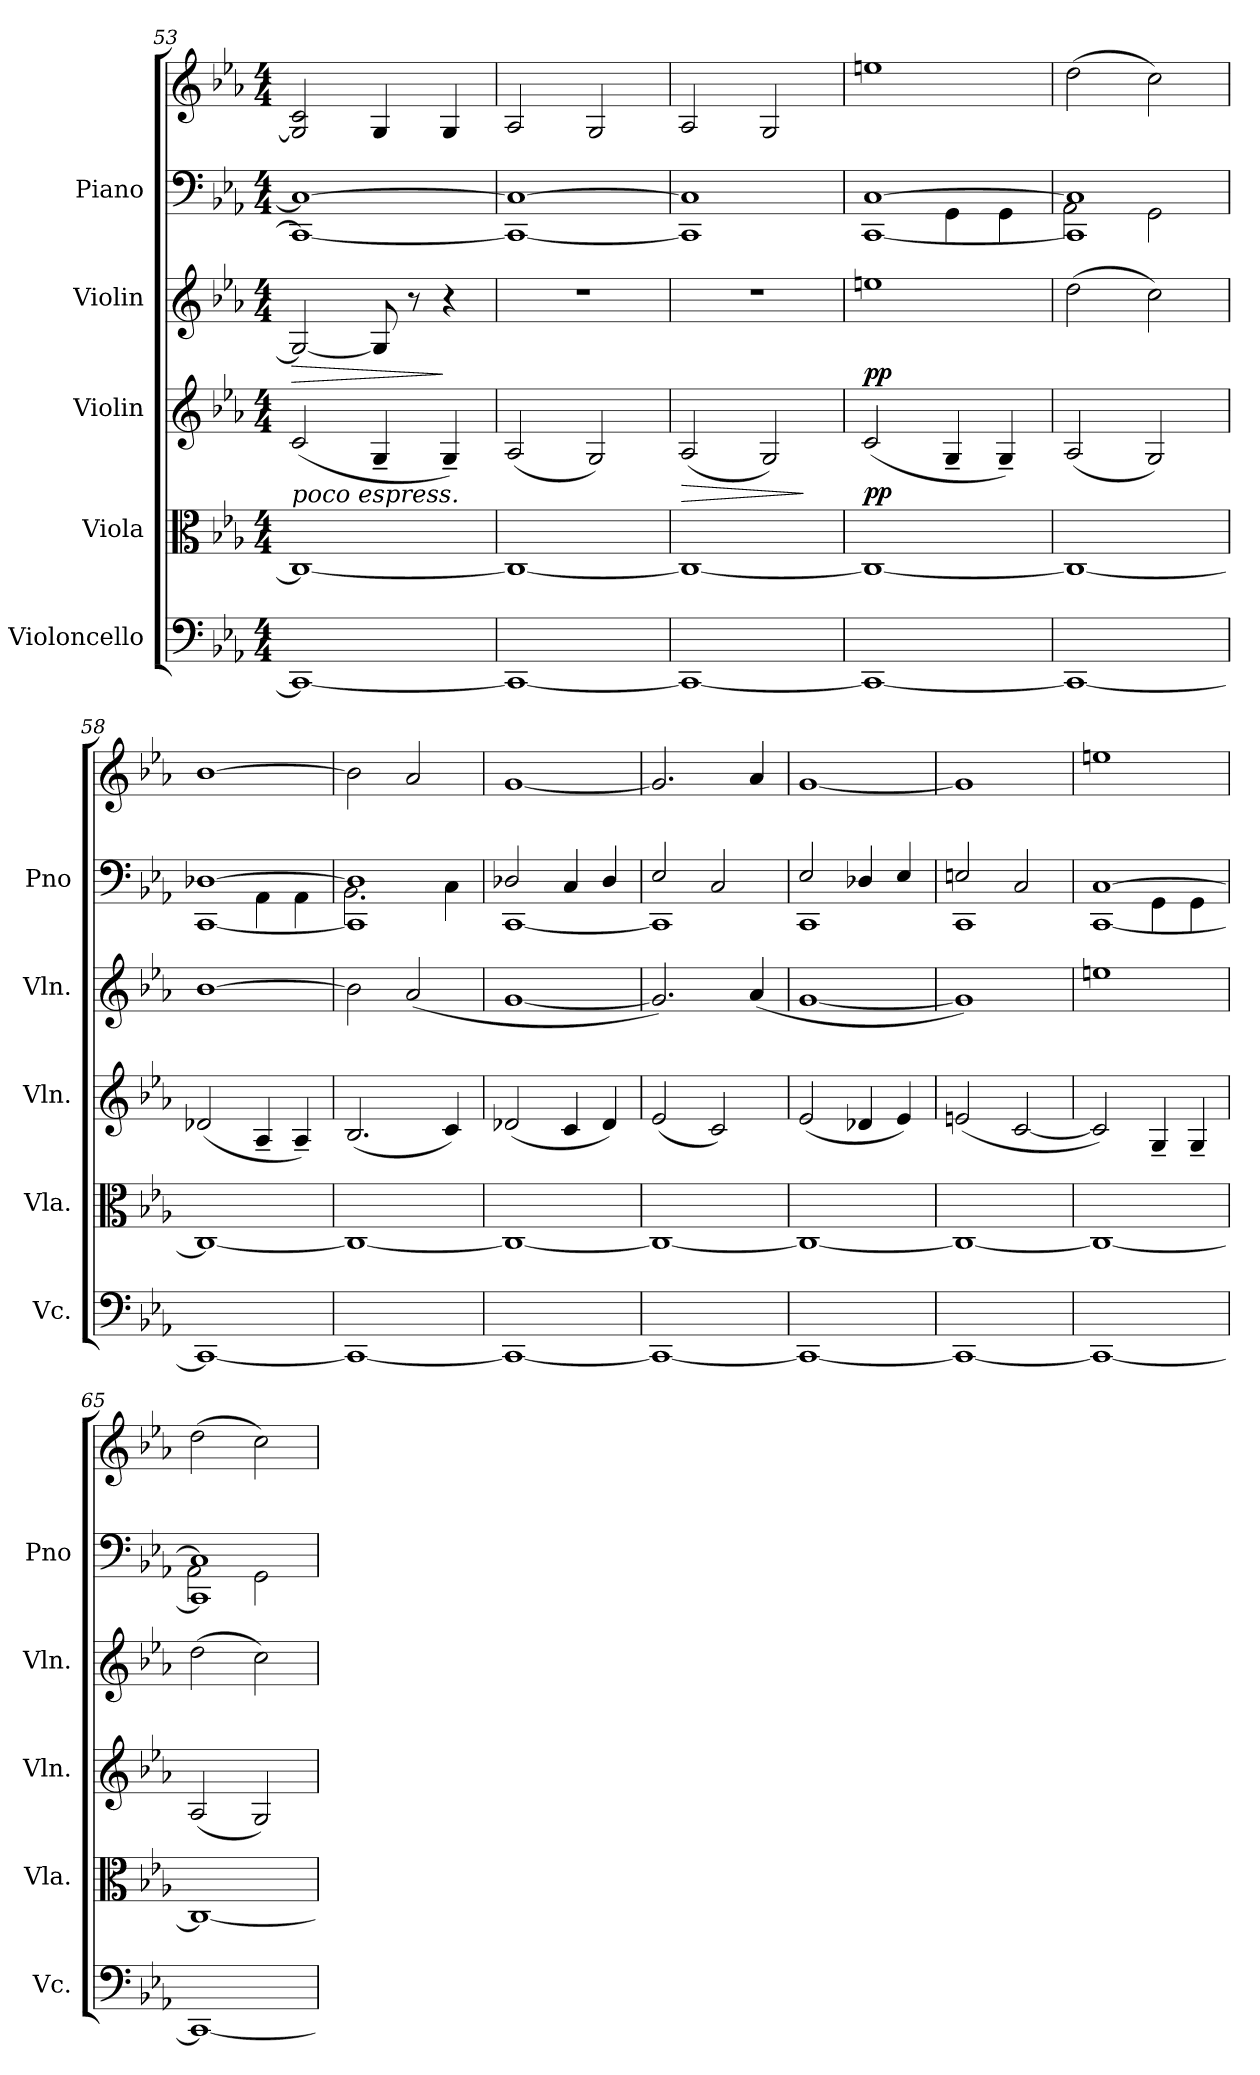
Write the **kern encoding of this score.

**kern	**kern	**kern	**dynam	**kern	**dynam	**kern	**kern
*part5	*part4	*part3	*part3	*part2	*part2	*part1	*part1
*staff6	*staff5	*staff4	*staff4	*staff3	*staff3	*staff2	*staff1
*I"Violoncello	*I"Viola	*I"Violin	*	*I"Violin	*	*I"Piano	*
*I'Vc.	*I'Vla.	*I'Vln.	*	*I'Vln.	*	*I'Pno	*
*clefF4	*clefC3	*clefG2	*	*clefG2	*	*clefF4	*clefG2
*k[b-e-a-]	*k[b-e-a-]	*k[b-e-a-]	*	*k[b-e-a-]	*	*k[b-e-a-]	*k[b-e-a-]
*M4/4	*M4/4	*M4/4	*	*M4/4	*	*M4/4	*M4/4
=53	=53	=53	=53	=53	=53	=53	=53
!	!	!LO:TX:b:i:t=poco espress.	!	!	!	!	!
!	!	!	!	!	!LO:HP:b	!	!
*	*	*	*	*	*	*^	*
1CC_	1C_	(<2c/	.	2G/_	>	1C_	1CC_	2G/] 2c/
.	.	4G~/	.	8G/]	.	.	.	4G/
.	.	.	.	8r	.	.	.	.
.	.	4G~/)	.	4r	]	.	.	4G/
=54	=54	=54	=54	=54	=54	=54	=54	=54
1CC_	1C_	(<2A-/	.	1r	.	1C_	1CC_	2A-/
.	.	2G/)	.	.	.	.	.	2G/
=55	=55	=55	=55	=55	=55	=55	=55	=55
!	!	!	!LO:HP:b	!	!	!	!	!
1CC_	1C_	(<2A-/	>	1r	.	1C]	1CC]	2A-/
.	.	2G/)	.	.	.	.	.	2G/
*	*	*	*	*	*	*v	*v	*
.	.	.	]	.	.	.	.
=56	=56	=56	=56	=56	=56	=56	=56
*	*	*	*	*	*	*^	*
*	*	*	*	*	*	*	*^	*
!	!	!	!LO:DY:b	!	!LO:DY:b	!	!	!	!
1CC_	1C_	(<2c/	pp	1een	pp	[1C	[1CC	2ryy	1een
.	.	4G~/	.	.	.	.	.	4GG\	.
.	.	4G~/)	.	.	.	.	.	4GG\	.
=57	=57	=57	=57	=57	=57	=57	=57	=57	=57
1CC_	1C_	(<2A-/	.	(>2dd\	.	1C]	1CC]	2AA-\	(>2dd\
.	.	2G/)	.	2cc\)	.	.	.	2GG\	2cc\)
=58	=58	=58	=58	=58	=58	=58	=58	=58	=58
1CC_	1C_	(<2d-X/	.	[1b-	.	[1D-X	[1CC	2ryy	[1b-
.	.	4A-~/	.	.	.	.	.	4AA-\	.
.	.	4A-~/)	.	.	.	.	.	4AA-\	.
!!LO:LB:g=z
=59	=59	=59	=59	=59	=59	=59	=59	=59	=59
1CC_	1C_	(<2.B-/	.	2b-\]	.	1D-]	1CC]	2.BB-\	2b-\]
.	.	.	.	(<2a-/	.	.	.	.	2a-/
.	.	4c/)	.	.	.	.	.	4C\	.
*	*	*	*	*	*	*	*v	*v	*
=60	=60	=60	=60	=60	=60	=60	=60	=60
1CC_	1C_	(<2d-X/	.	[1g	.	2D-X/	[1CC	[1g
.	.	4c/	.	.	.	4C/	.	.
.	.	4d-/)	.	.	.	4D-/	.	.
=61	=61	=61	=61	=61	=61	=61	=61	=61
1CC_	1C_	(<2e-/	.	2.g/])	.	2E-/	1CC]	2.g/]
.	.	2c/)	.	.	.	2C/	.	.
.	.	.	.	(<4a-/	.	.	.	4a-/
=62	=62	=62	=62	=62	=62	=62	=62	=62
1CC_	1C_	(<2e-/	.	[1g	.	2E-/	1CC	[1g
.	.	4d-X/	.	.	.	4D-X/	.	.
.	.	4e-/)	.	.	.	4E-/	.	.
=63	=63	=63	=63	=63	=63	=63	=63	=63
1CC_	1C_	(<2en/	.	1g])	.	2En/	1CC	1g]
.	.	[2c/	.	.	.	2C/	.	.
=64	=64	=64	=64	=64	=64	=64	=64	=64
*	*	*	*	*	*	*	*^	*
1CC_	1C_	2c/])	.	1een	.	[1C	[1CC	2ryy	1een
.	.	4G~/	.	.	.	.	.	4GG\	.
.	.	4G~/	.	.	.	.	.	4GG\	.
=65	=65	=65	=65	=65	=65	=65	=65	=65	=65
1CC_	1C_	(<2A-/	.	(>2dd\	.	1C]	1CC]	2AA-\	(>2dd\
.	.	2G/)	.	2cc\)	.	.	.	2GG\	2cc\)
*	*	*	*	*	*	*v	*v	*v	*
=	=	=	=	=	=	=	=
*-	*-	*-	*-	*-	*-	*-	*-
